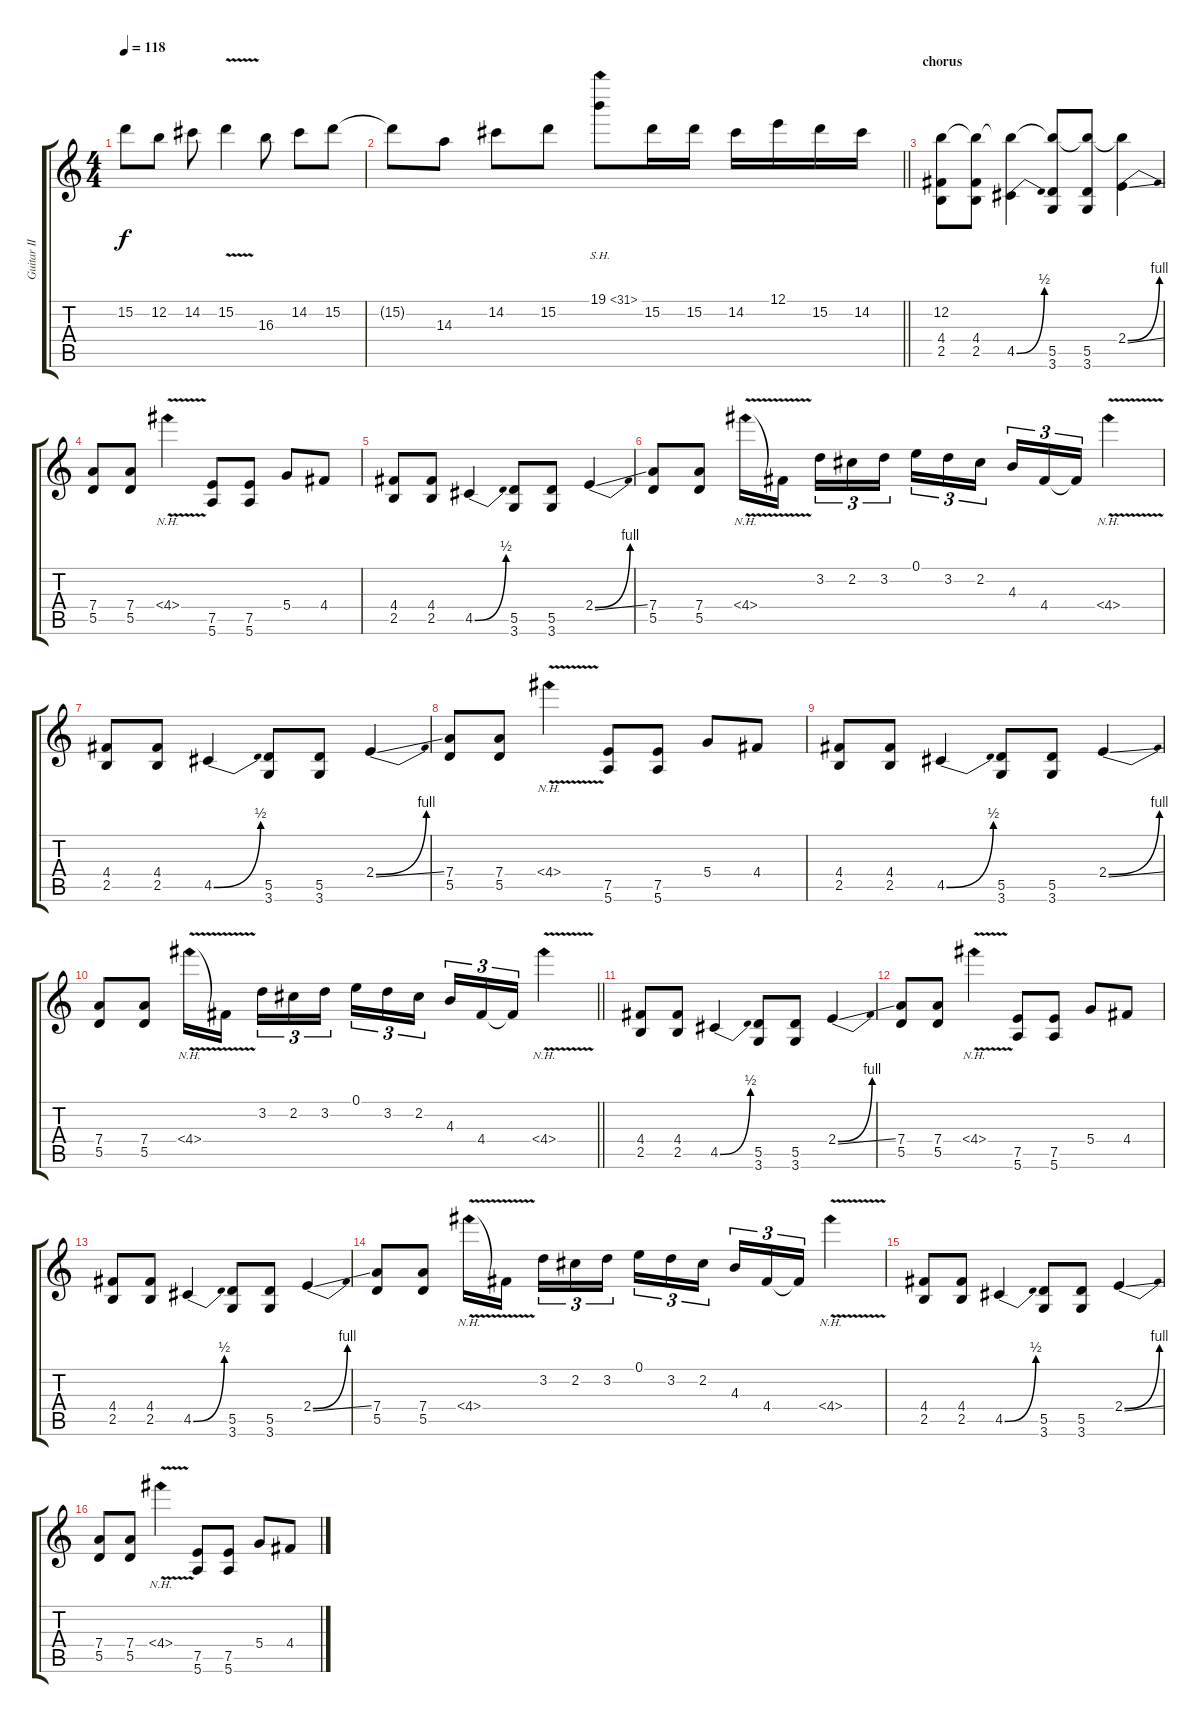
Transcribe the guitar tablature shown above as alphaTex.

\track ("Guitar II" "Guitar II") {instrument overdrivenguitar}
\staff {score tabs}
\tuning (E4 B3 G3 D3 A2 E2) {hide}
\ts (4 4)
\tempo 118
\clef g2
\ks c
15.2{t}.8{dy f} 12.2.8 14.2.8 15.2{v}.4 16.3.8 14.2.8 15.2.8 |
\barLineRight lightlight
15.2{t}.8 14.3.8 14.2.8 15.2.8 19.1{sh 12}.8 15.2.16 15.2.16 14.2.16 12.1.16 15.2.16 14.2.16 |
\section ("" "chorus")
(12.2 4.4 2.5).8 (12.2{t} 4.4 2.5).8 (12.2{t} 4.5{be (bend 0 0 60 2)}).4 (12.2{t} 5.5 3.6).8 (12.2{t} 5.5 3.6).8 (12.2{t} 2.4{be (bend 0 0 60 4) ss}).4 |
(7.4 5.5).8 (7.4 5.5).8 4.4{nh v}.4 (7.5 5.6).8 (7.5 5.6).8 5.4.8 4.4.8 |
(4.4 2.5).8 (4.4 2.5).8 4.5{be (bend 0 0 60 2)}.4 (5.5 3.6).8 (5.5 3.6).8 2.4{be (bend 0 0 60 4) ss}.4 |
(7.4 5.5).8 (7.4 5.5).8 4.4{nh v}.16 4.4{t}.16{beam splitsecondary} 3.2.16{tu (3 2)} 2.2.16{tu (3 2)} 3.2.16{tu (3 2)} 0.1.16{tu (3 2)} 3.2.16{tu (3 2)} 2.2.16{tu (3 2) beam splitsecondary} 4.3.16{tu (3 2)} 4.4.16{tu (3 2)} 4.4{t}.16{tu (3 2)} 4.4{nh v}.4 |
(4.4 2.5).8 (4.4 2.5).8 4.5{be (bend 0 0 60 2)}.4 (5.5 3.6).8 (5.5 3.6).8 2.4{be (bend 0 0 60 4) ss}.4 |
(7.4 5.5).8 (7.4 5.5).8 4.4{nh v}.4 (7.5 5.6).8 (7.5 5.6).8 5.4.8 4.4.8 |
(4.4 2.5).8 (4.4 2.5).8 4.5{be (bend 0 0 60 2)}.4 (5.5 3.6).8 (5.5 3.6).8 2.4{be (bend 0 0 60 4) ss}.4 |
\barLineRight lightlight
(7.4 5.5).8 (7.4 5.5).8 4.4{nh v}.16 4.4{t}.16{beam splitsecondary} 3.2.16{tu (3 2)} 2.2.16{tu (3 2)} 3.2.16{tu (3 2)} 0.1.16{tu (3 2)} 3.2.16{tu (3 2)} 2.2.16{tu (3 2) beam splitsecondary} 4.3.16{tu (3 2)} 4.4.16{tu (3 2)} 4.4{t}.16{tu (3 2)} 4.4{nh v}.4 |
(4.4 2.5).8 (4.4 2.5).8 4.5{be (bend 0 0 60 2)}.4 (5.5 3.6).8 (5.5 3.6).8 2.4{be (bend 0 0 60 4) ss}.4 |
(7.4 5.5).8 (7.4 5.5).8 4.4{nh v}.4 (7.5 5.6).8 (7.5 5.6).8 5.4.8 4.4.8 |
(4.4 2.5).8 (4.4 2.5).8 4.5{be (bend 0 0 60 2)}.4 (5.5 3.6).8 (5.5 3.6).8 2.4{be (bend 0 0 60 4) ss}.4 |
(7.4 5.5).8 (7.4 5.5).8 4.4{nh v}.16 4.4{t}.16{beam splitsecondary} 3.2.16{tu (3 2)} 2.2.16{tu (3 2)} 3.2.16{tu (3 2)} 0.1.16{tu (3 2)} 3.2.16{tu (3 2)} 2.2.16{tu (3 2) beam splitsecondary} 4.3.16{tu (3 2)} 4.4.16{tu (3 2)} 4.4{t}.16{tu (3 2)} 4.4{nh v}.4 |
(4.4 2.5).8 (4.4 2.5).8 4.5{be (bend 0 0 60 2)}.4 (5.5 3.6).8 (5.5 3.6).8 2.4{be (bend 0 0 60 4) ss}.4 |
(7.4 5.5).8 (7.4 5.5).8 4.4{nh v}.4 (7.5 5.6).8 (7.5 5.6).8 5.4.8 4.4.8
